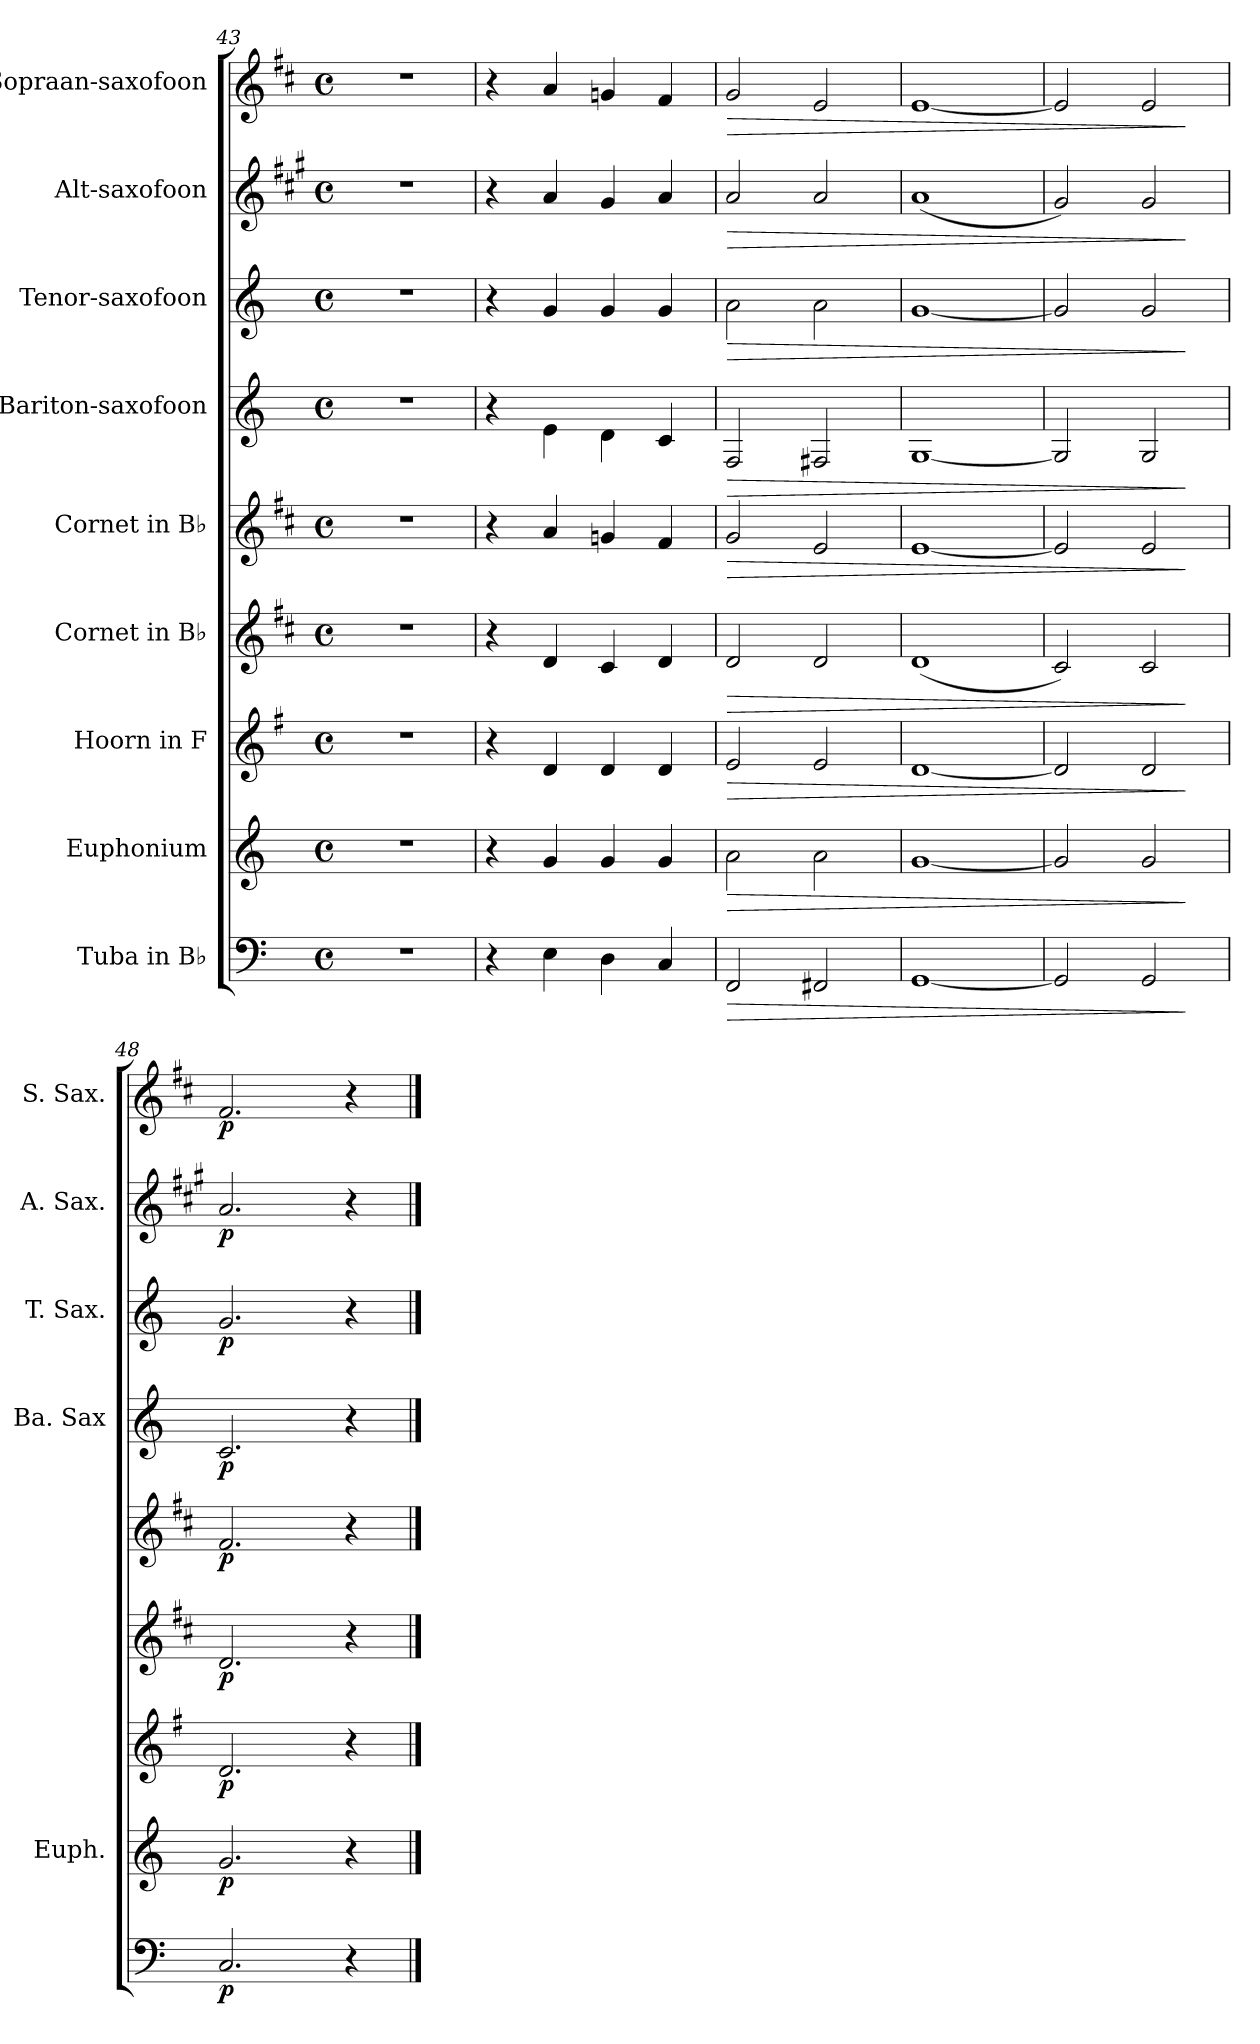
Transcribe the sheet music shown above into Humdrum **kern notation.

**kern	**dynam	**kern	**dynam	**kern	**dynam	**kern	**dynam	**kern	**dynam	**kern	**dynam	**kern	**dynam	**kern	**dynam	**kern	**dynam
*part9	*part9	*part8	*part8	*part7	*part7	*part6	*part6	*part5	*part5	*part4	*part4	*part3	*part3	*part2	*part2	*part1	*part1
*staff9	*staff9	*staff8	*staff8	*staff7	*staff7	*staff6	*staff6	*staff5	*staff5	*staff4	*staff4	*staff3	*staff3	*staff2	*staff2	*staff1	*staff1
*I"Tuba in B♭	*	*I"Euphonium	*	*I"Hoorn in F	*	*I"Cornet in B♭	*	*I"Cornet in B♭	*	*I"Bariton-saxofoon	*	*I"Tenor-saxofoon	*	*I"Alt-saxofoon	*	*I"Sopraan-saxofoon	*
*	*	*I'Euph.	*	*	*	*	*	*	*	*I'Ba. Sax	*	*I'T. Sax.	*	*I'A. Sax.	*	*I'S. Sax.	*
*clefF4	*	*clefG2	*	*clefG2	*	*clefG2	*	*clefG2	*	*clefG2	*	*clefG2	*	*clefG2	*	*clefG2	*
*	*	*ITrd8c14	*	*ITrd4c7	*	*ITrd1c2	*	*ITrd1c2	*	*ITrd12c21	*	*ITrd8c14	*	*ITrd5c9	*	*ITrd1c2	*
*k[]	*	*k[]	*	*k[]	*	*k[]	*	*k[]	*	*k[]	*	*k[]	*	*k[]	*	*k[]	*
*M4/4	*	*M4/4	*	*M4/4	*	*M4/4	*	*M4/4	*	*M4/4	*	*M4/4	*	*M4/4	*	*M4/4	*
*met(c)	*	*met(c)	*	*met(c)	*	*met(c)	*	*met(c)	*	*met(c)	*	*met(c)	*	*met(c)	*	*met(c)	*
=43	=43	=43	=43	=43	=43	=43	=43	=43	=43	=43	=43	=43	=43	=43	=43	=43	=43
1r	.	1r	.	1r	.	1r	.	1r	.	1r	.	1r	.	1r	.	1r	.
=44	=44	=44	=44	=44	=44	=44	=44	=44	=44	=44	=44	=44	=44	=44	=44	=44	=44
4r	.	4r	.	4r	.	4r	.	4r	.	4r	.	4r	.	4r	.	4r	.
4E\	.	4G/	.	4G/	.	4c/	.	4g/	.	4E\	.	4G/	.	4c/	.	4g/	.
4D\	.	4G/	.	4G/	.	4B/	.	4fn/	.	4D\	.	4G/	.	4B/	.	4fn/	.
4C/	.	4G/	.	4G/	.	4c/	.	4e/	.	4C/	.	4G/	.	4c/	.	4e/	.
=45	=45	=45	=45	=45	=45	=45	=45	=45	=45	=45	=45	=45	=45	=45	=45	=45	=45
!	!LO:HP:b	!	!LO:HP:b	!	!LO:HP:b	!	!LO:HP:b	!	!LO:HP:b	!	!LO:HP:b	!	!LO:HP:b	!	!LO:HP:b	!	!LO:HP:b
2FF/	>	2A\	>	2A/	>	2c/	>	2f/	>	2FF/	>	2A\	>	2c/	>	2f/	>
2FF#X/	.	2A\	.	2A/	.	2c/	.	2d/	.	2FF#X/	.	2A\	.	2c/	.	2d/	.
=46	=46	=46	=46	=46	=46	=46	=46	=46	=46	=46	=46	=46	=46	=46	=46	=46	=46
[1GG	.	[1G	.	[1G	.	(<1c	.	[1d	.	[1GG	.	[1G	.	(<1c	.	[1d	.
=47	=47	=47	=47	=47	=47	=47	=47	=47	=47	=47	=47	=47	=47	=47	=47	=47	=47
2GG/]	.	2G/]	.	2G/]	.	2B/)	.	2d/]	.	2GG/]	.	2G/]	.	2B/)	.	2d/]	.
2GG/	.	2G/	.	2G/	.	2B/	.	2d/	.	2GG/	.	2G/	.	2B/	.	2d/	.
.	]	.	]	.	]	.	]	.	]	.	]	.	]	.	]	.	]
=48	=48	=48	=48	=48	=48	=48	=48	=48	=48	=48	=48	=48	=48	=48	=48	=48	=48
!	!LO:DY:b	!	!LO:DY:b	!	!LO:DY:b	!	!LO:DY:b	!	!LO:DY:b	!	!LO:DY:b	!	!LO:DY:b	!	!LO:DY:b	!	!LO:DY:b
2.C/	p	2.G/	p	2.G/	p	2.c/	p	2.e/	p	2.C/	p	2.G/	p	2.c/	p	2.e/	p
4r	.	4r	.	4r	.	4r	.	4r	.	4r	.	4r	.	4r	.	4r	.
==	==	==	==	==	==	==	==	==	==	==	==	==	==	==	==	==	==
*-	*-	*-	*-	*-	*-	*-	*-	*-	*-	*-	*-	*-	*-	*-	*-	*-	*-
